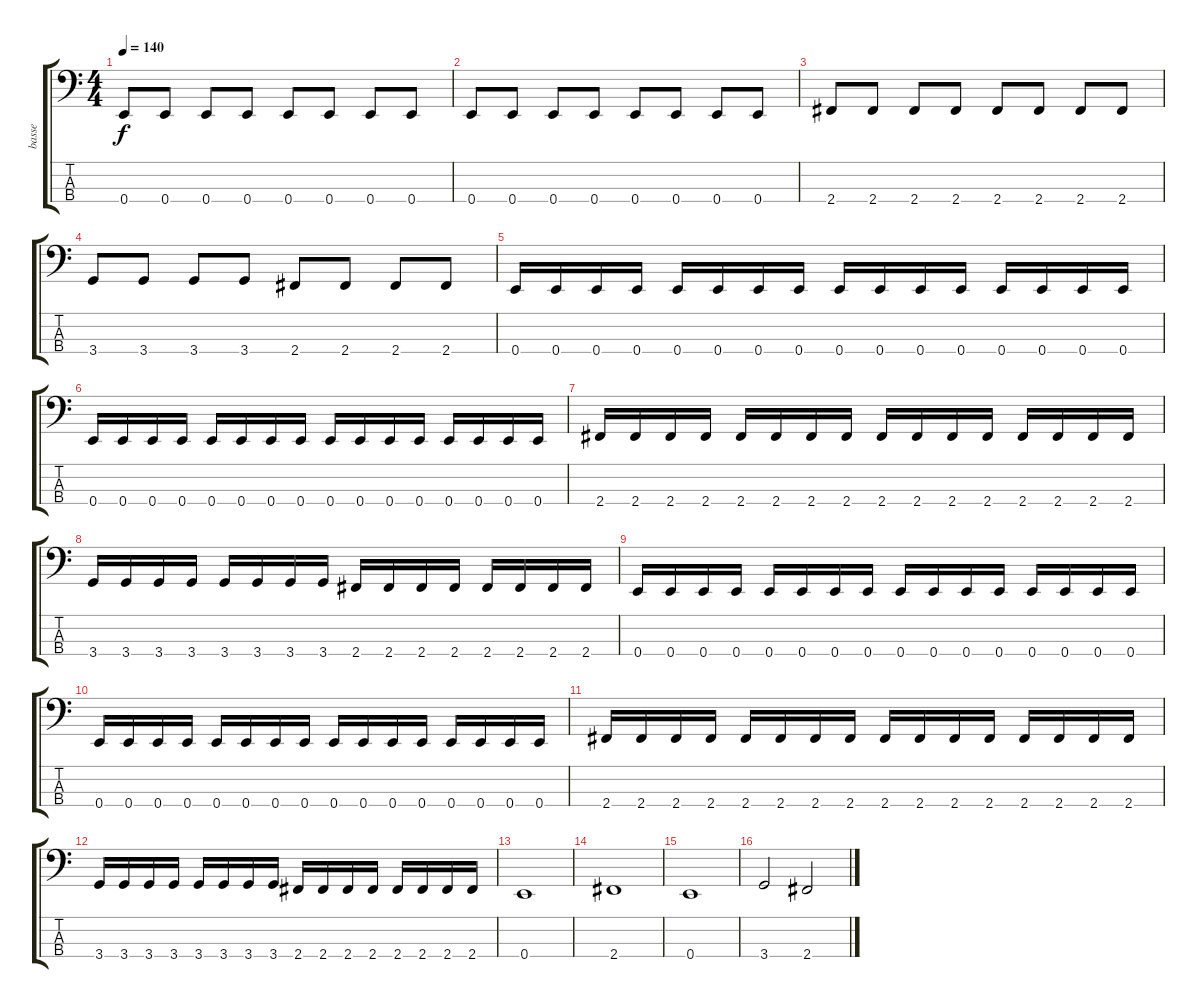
\track ("basse" "basse") {instrument electricbassfinger}
\staff {score tabs}
\tuning (G2 D2 A1 E1) {hide}
\ts (4 4)
\tempo 140
\clef f4
\ks c
0.4.8{dy f} 0.4.8 0.4.8 0.4.8 0.4.8 0.4.8 0.4.8 0.4.8 |
0.4.8 0.4.8 0.4.8 0.4.8 0.4.8 0.4.8 0.4.8 0.4.8 |
2.4.8 2.4.8 2.4.8 2.4.8 2.4.8 2.4.8 2.4.8 2.4.8 |
3.4.8 3.4.8 3.4.8 3.4.8 2.4.8 2.4.8 2.4.8 2.4.8 |
0.4.16 0.4.16 0.4.16 0.4.16 0.4.16 0.4.16 0.4.16 0.4.16 0.4.16 0.4.16 0.4.16 0.4.16 0.4.16 0.4.16 0.4.16 0.4.16 |
0.4.16 0.4.16 0.4.16 0.4.16 0.4.16 0.4.16 0.4.16 0.4.16 0.4.16 0.4.16 0.4.16 0.4.16 0.4.16 0.4.16 0.4.16 0.4.16 |
2.4.16 2.4.16 2.4.16 2.4.16 2.4.16 2.4.16 2.4.16 2.4.16 2.4.16 2.4.16 2.4.16 2.4.16 2.4.16 2.4.16 2.4.16 2.4.16 |
3.4.16 3.4.16 3.4.16 3.4.16 3.4.16 3.4.16 3.4.16 3.4.16 2.4.16 2.4.16 2.4.16 2.4.16 2.4.16 2.4.16 2.4.16 2.4.16 |
0.4.16 0.4.16 0.4.16 0.4.16 0.4.16 0.4.16 0.4.16 0.4.16 0.4.16 0.4.16 0.4.16 0.4.16 0.4.16 0.4.16 0.4.16 0.4.16 |
0.4.16 0.4.16 0.4.16 0.4.16 0.4.16 0.4.16 0.4.16 0.4.16 0.4.16 0.4.16 0.4.16 0.4.16 0.4.16 0.4.16 0.4.16 0.4.16 |
2.4.16 2.4.16 2.4.16 2.4.16 2.4.16 2.4.16 2.4.16 2.4.16 2.4.16 2.4.16 2.4.16 2.4.16 2.4.16 2.4.16 2.4.16 2.4.16 |
3.4.16 3.4.16 3.4.16 3.4.16 3.4.16 3.4.16 3.4.16 3.4.16 2.4.16 2.4.16 2.4.16 2.4.16 2.4.16 2.4.16 2.4.16 2.4.16 |
0.4.1 |
2.4.1 |
0.4.1 |
3.4.2 2.4.2
